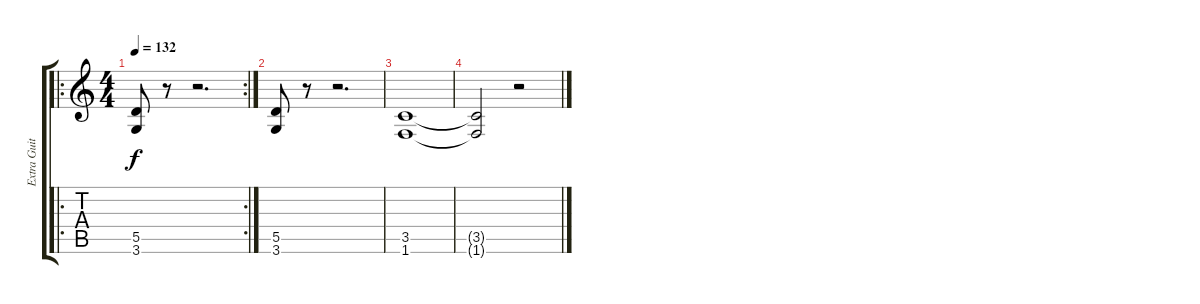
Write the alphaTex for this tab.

\track ("Extra Guitar" "Extra Guit") {instrument distortionguitar}
\staff {score tabs}
\tuning (E4 B3 G3 D3 A2 E2) {hide}
\ro
\rc 2
\ts (4 4)
\tempo 132
\clef g2
\ks c
(5.5 3.6).8{dy f instrument distortionguitar} r.8 r.2{d} |
(5.5 3.6).8 r.8 r.2{d} |
(3.5 1.6).1 |
(3.5{t} 1.6{t}).2 r.2
